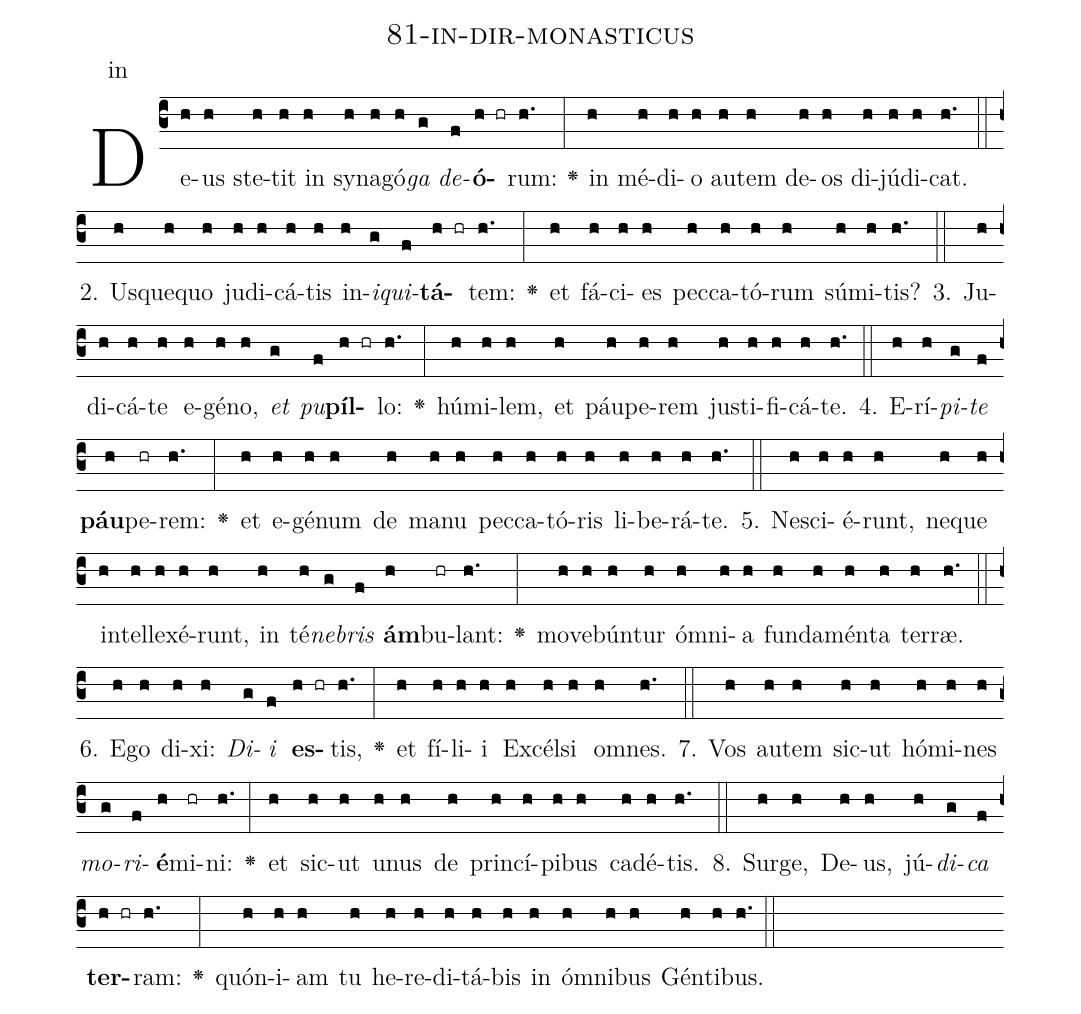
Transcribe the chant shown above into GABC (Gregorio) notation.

name: 81-in-dir-monasticus;
annotation: in;
%%
(c3)De(h)us(h) ste(h)tit(h) in(h) sy(h)na(h)gó(h)<i>ga</i>(g) <i>de</i>(f)<b>ó</b>(h hr)rum:(h.) <v>\greheightstar</v>(:) in(h) mé(h)di(h)o(h) au(h)tem(h) de(h)os(h) di(h)jú(h)di(h)cat.(h.) (::)
2. Us(h)que(h)quo(h) ju(h)di(h)cá(h)tis(h) in(h)<i>i</i>(g)<i>qui</i>(f)<b>tá</b>(h hr)tem:(h.) <v>\greheightstar</v>(:) et(h) fá(h)ci(h)es(h) pec(h)ca(h)tó(h)rum(h) sú(h)mi(h)tis?(h.) (::)
3. Ju(h)di(h)cá(h)te(h) e(h)gé(h)no,(h) <i>et</i>(g) <i>pu</i>(f)<b>píl</b>(h hr)lo:(h.) <v>\greheightstar</v>(:) hú(h)mi(h)lem,(h) et(h) páu(h)pe(h)rem(h) jus(h)ti(h)fi(h)cá(h)te.(h.) (::)
4. E(h)rí(h)<i>pi</i>(g)<i>te</i>(f) <b>páu</b>(h)pe(hr)rem:(h.) <v>\greheightstar</v>(:) et(h) e(h)gé(h)num(h) de(h) ma(h)nu(h) pec(h)ca(h)tó(h)ris(h) li(h)be(h)rá(h)te.(h.) (::)
5. Ne(h)sci(h)é(h)runt,(h) ne(h)que(h) in(h)tel(h)le(h)xé(h)runt,(h) in(h) té(h)<i>ne</i>(g)<i>bris</i>(f) <b>ám</b>(h)bu(hr)lant:(h.) <v>\greheightstar</v>(:) mo(h)ve(h)bún(h)tur(h) óm(h)ni(h)a(h) fun(h)da(h)mén(h)ta(h) ter(h)ræ.(h.) (::)
6. E(h)go(h) di(h)xi:(h) <i>Di</i>(g)<i>i</i>(f) <b>es</b>(h hr)tis,(h.) <v>\greheightstar</v>(:) et(h) fí(h)li(h)i(h) Ex(h)cél(h)si(h) om(h)nes.(h.) (::)
7. Vos(h) au(h)tem(h) sic(h)ut(h) hó(h)mi(h)nes(h) <i>mo</i>(g)<i>ri</i>(f)<b>é</b>(h)mi(hr)ni:(h.) <v>\greheightstar</v>(:) et(h) sic(h)ut(h) u(h)nus(h) de(h) prin(h)cí(h)pi(h)bus(h) ca(h)dé(h)tis.(h.) (::)
8. Sur(h)ge,(h) De(h)us,(h) jú(h)<i>di</i>(g)<i>ca</i>(f) <b>ter</b>(h hr)ram:(h.) <v>\greheightstar</v>(:) quón(h)i(h)am(h) tu(h) he(h)re(h)di(h)tá(h)bis(h) in(h) óm(h)ni(h)bus(h) Gén(h)ti(h)bus.(h.) (::)
